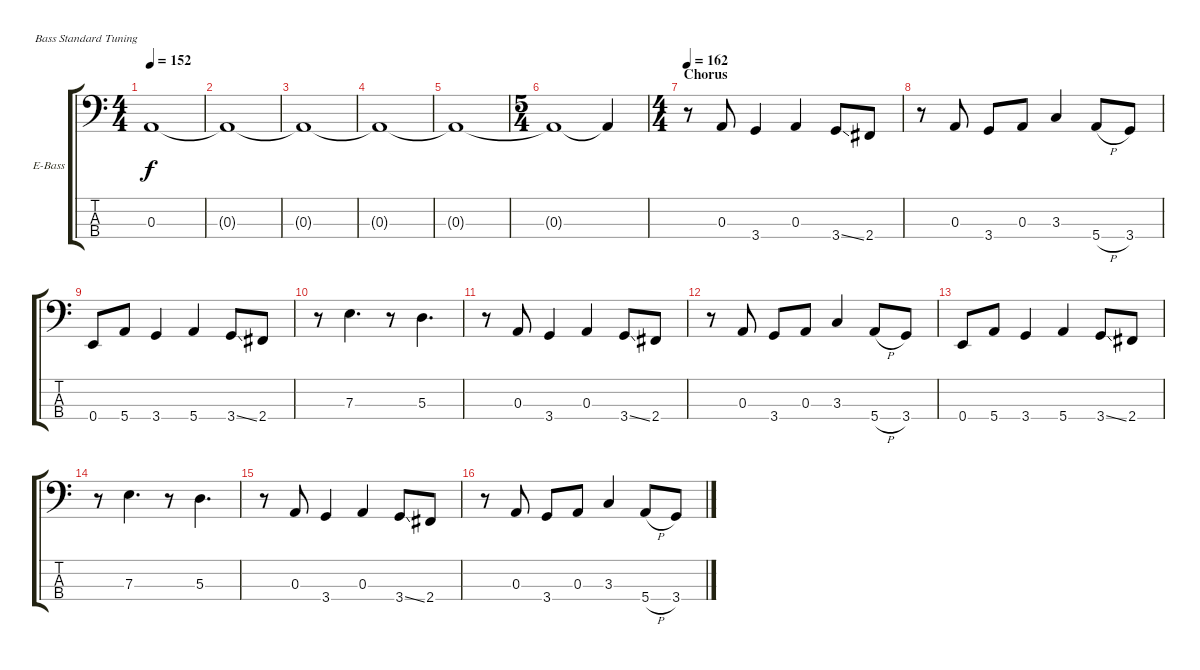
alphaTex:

\defaultSystemsLayout 4
\bracketExtendMode groupsimilarinstruments
\firstSystemTrackNameOrientation horizontal
\otherSystemsTrackNameOrientation horizontal
\track ("Electric Bass" "E-Bass") {instrument electricbassfinger}
\staff {score tabs}
\tuning (G2 D2 A1 E1)
\ts (4 4)
\tempo 152
\clef f4
\ks c
0.3{t}.1{dy f} |
0.3{t}.1 |
0.3{t}.1 |
0.3{t}.1 |
0.3{t}.1 |
\ts (5 4)
0.3{t}.1 0.3{t}.4 |
\ts (4 4)
\section ("" "Chorus")
\tempo 162
r.8 0.3.8 3.4.4 0.3.4 3.4{ss}.8 2.4.8 |
r.8 0.3.8 3.4.8 0.3.8 3.3.4 5.4{h}.8 3.4.8 |
0.4.8 5.4.8 3.4.4 5.4.4 3.4{ss}.8 2.4.8 |
r.8 7.3.4{d} r.8 5.3.4{d} |
r.8 0.3.8 3.4.4 0.3.4 3.4{ss}.8 2.4.8 |
r.8 0.3.8 3.4.8 0.3.8 3.3.4 5.4{h}.8 3.4.8 |
0.4.8 5.4.8 3.4.4 5.4.4 3.4{ss}.8 2.4.8 |
r.8 7.3.4{d} r.8 5.3.4{d} |
r.8 0.3.8 3.4.4 0.3.4 3.4{ss}.8 2.4.8 |
r.8 0.3.8 3.4.8 0.3.8 3.3.4 5.4{h}.8 3.4.8
